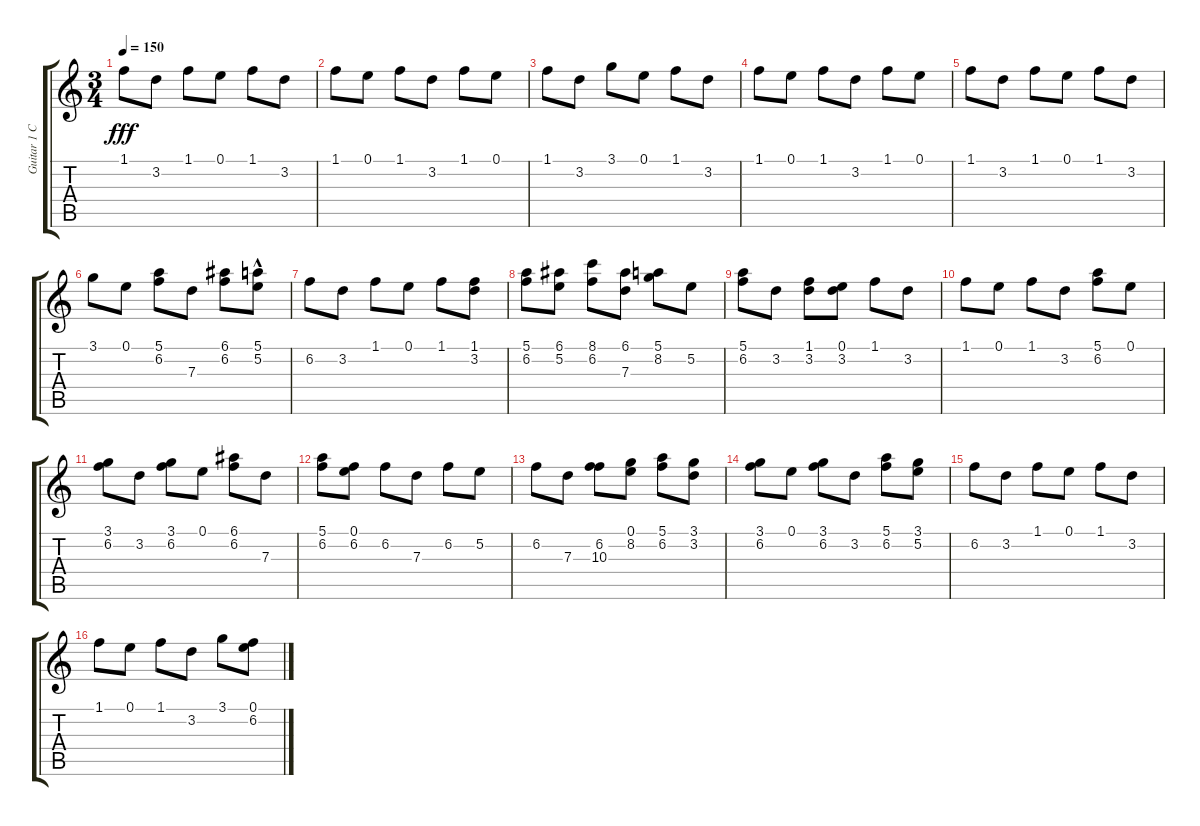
\track ("Guitar 1 Clean Parts (Finger Pick)" "Guitar 1 C") {instrument electricguitarclean}
\staff {score tabs}
\tuning (E4 B3 G3 D3 A2 E2) {hide}
\ts (3 4)
\tempo 150
\clef g2
\ks c
1.1.8{dy fff} 3.2.8 1.1.8 0.1.8 1.1.8 3.2.8 |
1.1.8 0.1.8 1.1.8 3.2.8 1.1.8 0.1.8 |
1.1.8 3.2.8 3.1.8 0.1.8 1.1.8 3.2.8 |
1.1.8 0.1.8 1.1.8 3.2.8 1.1.8 0.1.8 |
1.1.8 3.2.8 1.1.8 0.1.8 1.1.8 3.2.8 |
3.1.8 0.1.8 (5.1 6.2).8 7.3.8 (6.1 6.2).8 (5.1{hac} 5.2).8 |
6.2.8 3.2.8 1.1.8 0.1.8 1.1.8 (1.1 3.2).8 |
(5.1 6.2).8 (6.1 5.2).8 (8.1 6.2).8 (6.1 7.3).8 (5.1 8.2).8 5.2.8 |
(5.1 6.2).8 3.2.8 (1.1 3.2).8 (0.1 3.2).8 1.1.8 3.2.8 |
1.1.8 0.1.8 1.1.8 3.2.8 (5.1 6.2).8 0.1.8 |
(3.1 6.2).8 3.2.8 (3.1 6.2).8 0.1.8 (6.1 6.2).8 7.3.8 |
(5.1 6.2).8 (0.1 6.2).8 6.2.8 7.3.8 6.2.8 5.2.8 |
6.2.8 7.3.8 (6.2 10.3).8 (0.1 8.2).8 (5.1 6.2).8 (3.1 3.2).8 |
(3.1 6.2).8 0.1.8 (3.1 6.2).8 3.2.8 (5.1 6.2).8 (3.1 5.2).8 |
6.2.8 3.2.8 1.1.8 0.1.8 1.1.8 3.2.8 |
1.1.8 0.1.8 1.1.8 3.2.8 3.1.8 (0.1 6.2).8
